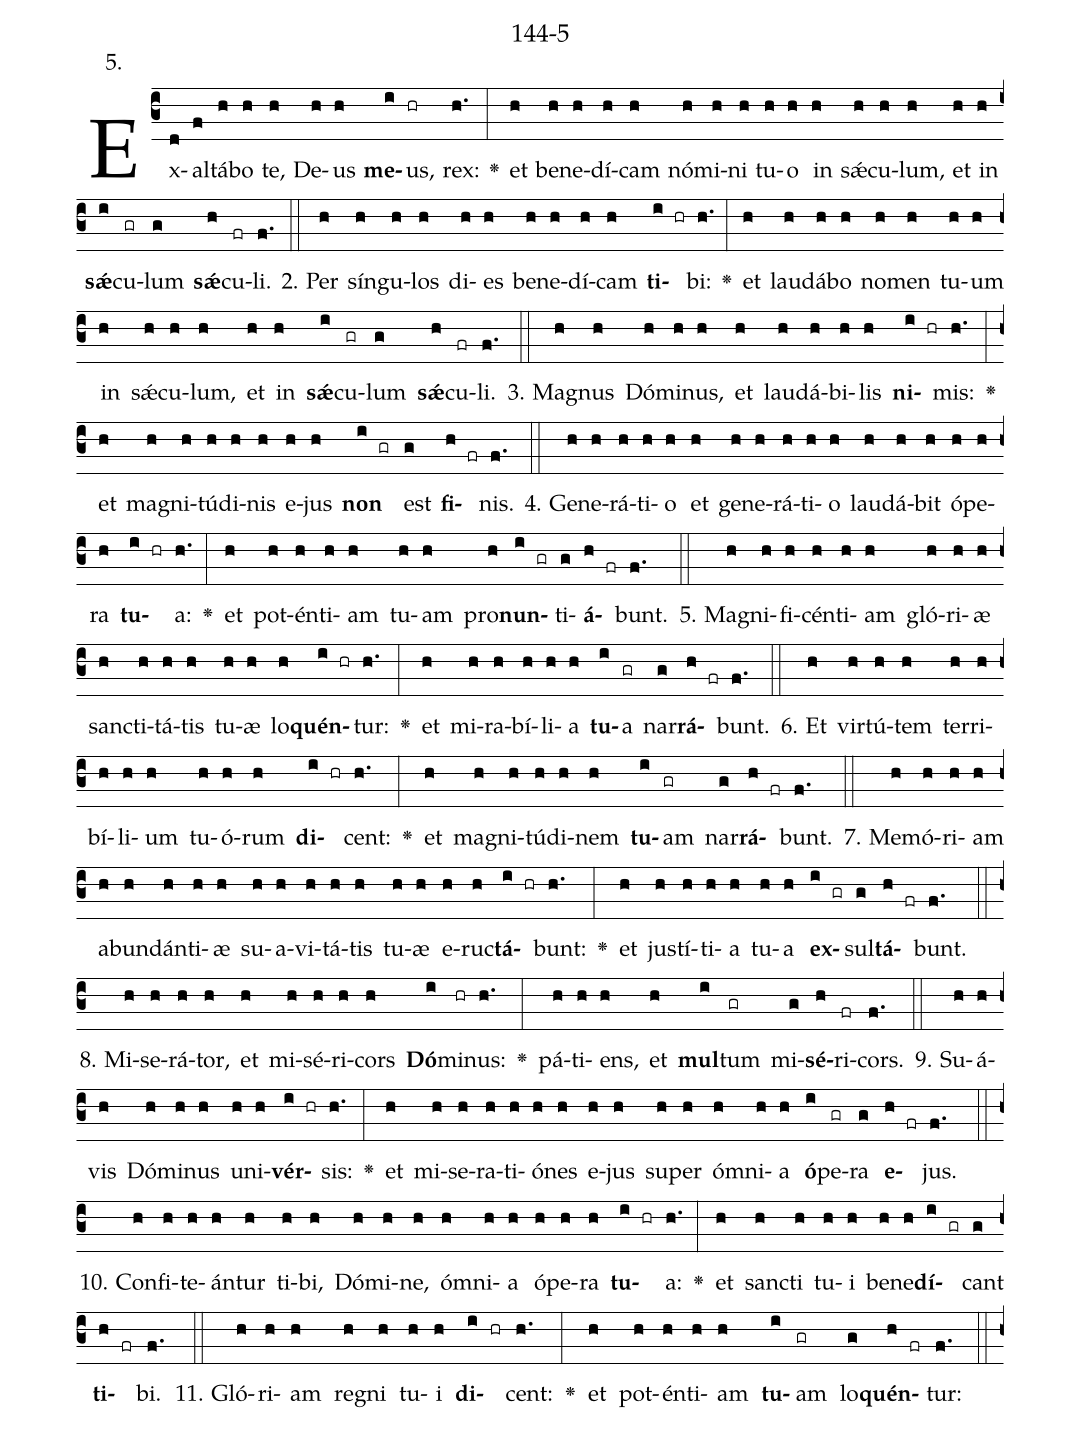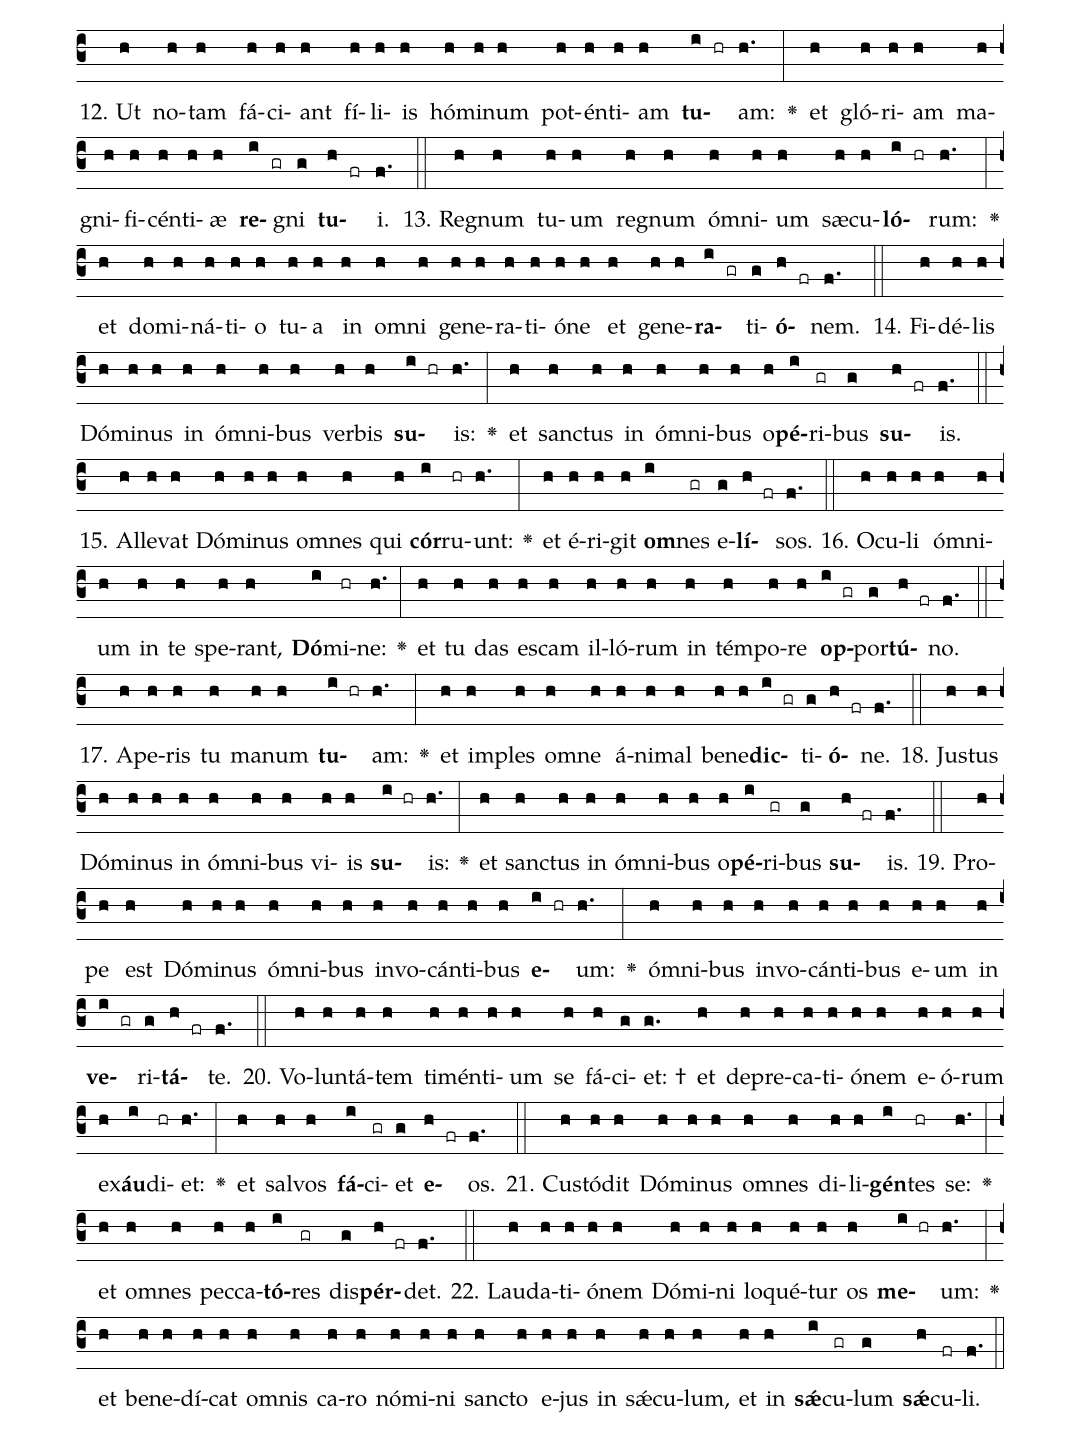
name: 144-5;
annotation: 5.;
%%
(c3)Ex(d)al(f)tá(h)bo(h) te,(h) De(h)us(h) <b>me</b>(i)us,(hr) rex:(h.) <v>\greheightstar</v>(:) et(h) be(h)ne(h)dí(h)cam(h) nó(h)mi(h)ni(h) tu(h)o(h) in(h) sǽ(h)cu(h)lum,(h) et(h) in(h) <b>sǽ</b>(i)cu(gr)lum(g) <b>sǽ</b>(h)cu(fr)li.(f.) (::)
2. Per(h) sín(h)gu(h)los(h) di(h)es(h) be(h)ne(h)dí(h)cam(h) <b>ti</b>(i hr)bi:(h.) <v>\greheightstar</v>(:) et(h) lau(h)dá(h)bo(h) no(h)men(h) tu(h)um(h) in(h) sǽ(h)cu(h)lum,(h) et(h) in(h) <b>sǽ</b>(i)cu(gr)lum(g) <b>sǽ</b>(h)cu(fr)li.(f.) (::)
3. Ma(h)gnus(h) Dó(h)mi(h)nus,(h) et(h) lau(h)dá(h)bi(h)lis(h) <b>ni</b>(i hr)mis:(h.) <v>\greheightstar</v>(:) et(h) ma(h)gni(h)tú(h)di(h)nis(h) e(h)jus(h) <b>non</b>(i gr) est(g) <b>fi</b>(h fr)nis.(f.) (::)
4. Ge(h)ne(h)rá(h)ti(h)o(h) et(h) ge(h)ne(h)rá(h)ti(h)o(h) lau(h)dá(h)bit(h) ó(h)pe(h)ra(h) <b>tu</b>(i hr)a:(h.) <v>\greheightstar</v>(:) et(h) pot(h)én(h)ti(h)am(h) tu(h)am(h) pro(h)<b>nun</b>(i gr)ti(g)<b>á</b>(h fr)bunt.(f.) (::)
5. Ma(h)gni(h)fi(h)cén(h)ti(h)am(h) gló(h)ri(h)æ(h) sanc(h)ti(h)tá(h)tis(h) tu(h)æ(h) lo(h)<b>quén</b>(i hr)tur:(h.) <v>\greheightstar</v>(:) et(h) mi(h)ra(h)bí(h)li(h)a(h) <b>tu</b>(i)a(gr) nar(g)<b>rá</b>(h fr)bunt.(f.) (::)
6. Et(h) vir(h)tú(h)tem(h) ter(h)ri(h)bí(h)li(h)um(h) tu(h)ó(h)rum(h) <b>di</b>(i hr)cent:(h.) <v>\greheightstar</v>(:) et(h) ma(h)gni(h)tú(h)di(h)nem(h) <b>tu</b>(i)am(gr) nar(g)<b>rá</b>(h fr)bunt.(f.) (::)
7. Me(h)mó(h)ri(h)am(h) ab(h)un(h)dán(h)ti(h)æ(h) su(h)a(h)vi(h)tá(h)tis(h) tu(h)æ(h) e(h)ruc(h)<b>tá</b>(i hr)bunt:(h.) <v>\greheightstar</v>(:) et(h) jus(h)tí(h)ti(h)a(h) tu(h)a(h) <b>ex</b>(i gr)sul(g)<b>tá</b>(h fr)bunt.(f.) (::)
8. Mi(h)se(h)rá(h)tor,(h) et(h) mi(h)sé(h)ri(h)cors(h) <b>Dó</b>(i)mi(hr)nus:(h.) <v>\greheightstar</v>(:) pá(h)ti(h)ens,(h) et(h) <b>mul</b>(i)tum(gr) mi(g)<b>sé</b>(h)ri(fr)cors.(f.) (::)
9. Su(h)á(h)vis(h) Dó(h)mi(h)nus(h) u(h)ni(h)<b>vér</b>(i hr)sis:(h.) <v>\greheightstar</v>(:) et(h) mi(h)se(h)ra(h)ti(h)ó(h)nes(h) e(h)jus(h) su(h)per(h) óm(h)ni(h)a(h) <b>ó</b>(i)pe(gr)ra(g) <b>e</b>(h fr)jus.(f.) (::)
10. Con(h)fi(h)te(h)án(h)tur(h) ti(h)bi,(h) Dó(h)mi(h)ne,(h) óm(h)ni(h)a(h) ó(h)pe(h)ra(h) <b>tu</b>(i hr)a:(h.) <v>\greheightstar</v>(:) et(h) sanc(h)ti(h) tu(h)i(h) be(h)ne(h)<b>dí</b>(i gr)cant(g) <b>ti</b>(h fr)bi.(f.) (::)
11. Gló(h)ri(h)am(h) re(h)gni(h) tu(h)i(h) <b>di</b>(i hr)cent:(h.) <v>\greheightstar</v>(:) et(h) pot(h)én(h)ti(h)am(h) <b>tu</b>(i)am(gr) lo(g)<b>quén</b>(h fr)tur:(f.) (::)
12. Ut(h) no(h)tam(h) fá(h)ci(h)ant(h) fí(h)li(h)is(h) hó(h)mi(h)num(h) pot(h)én(h)ti(h)am(h) <b>tu</b>(i hr)am:(h.) <v>\greheightstar</v>(:) et(h) gló(h)ri(h)am(h) ma(h)gni(h)fi(h)cén(h)ti(h)æ(h) <b>re</b>(i gr)gni(g) <b>tu</b>(h fr)i.(f.) (::)
13. Re(h)gnum(h) tu(h)um(h) re(h)gnum(h) óm(h)ni(h)um(h) sæ(h)cu(h)<b>ló</b>(i hr)rum:(h.) <v>\greheightstar</v>(:) et(h) do(h)mi(h)ná(h)ti(h)o(h) tu(h)a(h) in(h) om(h)ni(h) ge(h)ne(h)ra(h)ti(h)ó(h)ne(h) et(h) ge(h)ne(h)<b>ra</b>(i gr)ti(g)<b>ó</b>(h fr)nem.(f.) (::)
14. Fi(h)dé(h)lis(h) Dó(h)mi(h)nus(h) in(h) óm(h)ni(h)bus(h) ver(h)bis(h) <b>su</b>(i hr)is:(h.) <v>\greheightstar</v>(:) et(h) sanc(h)tus(h) in(h) óm(h)ni(h)bus(h) o(h)<b>pé</b>(i)ri(gr)bus(g) <b>su</b>(h fr)is.(f.) (::)
15. Al(h)le(h)vat(h) Dó(h)mi(h)nus(h) om(h)nes(h) qui(h) <b>cór</b>(i)ru(hr)unt:(h.) <v>\greheightstar</v>(:) et(h) é(h)ri(h)git(h) <b>om</b>(i)nes(gr) e(g)<b>lí</b>(h fr)sos.(f.) (::)
16. O(h)cu(h)li(h) óm(h)ni(h)um(h) in(h) te(h) spe(h)rant,(h) <b>Dó</b>(i)mi(hr)ne:(h.) <v>\greheightstar</v>(:) et(h) tu(h) das(h) es(h)cam(h) il(h)ló(h)rum(h) in(h) tém(h)po(h)re(h) <b>op</b>(i gr)por(g)<b>tú</b>(h fr)no.(f.) (::)
17. A(h)pe(h)ris(h) tu(h) ma(h)num(h) <b>tu</b>(i hr)am:(h.) <v>\greheightstar</v>(:) et(h) im(h)ples(h) om(h)ne(h) á(h)ni(h)mal(h) be(h)ne(h)<b>dic</b>(i gr)ti(g)<b>ó</b>(h fr)ne.(f.) (::)
18. Jus(h)tus(h) Dó(h)mi(h)nus(h) in(h) óm(h)ni(h)bus(h) vi(h)is(h) <b>su</b>(i hr)is:(h.) <v>\greheightstar</v>(:) et(h) sanc(h)tus(h) in(h) óm(h)ni(h)bus(h) o(h)<b>pé</b>(i)ri(gr)bus(g) <b>su</b>(h fr)is.(f.) (::)
19. Pro(h)pe(h) est(h) Dó(h)mi(h)nus(h) óm(h)ni(h)bus(h) in(h)vo(h)cán(h)ti(h)bus(h) <b>e</b>(i hr)um:(h.) <v>\greheightstar</v>(:) óm(h)ni(h)bus(h) in(h)vo(h)cán(h)ti(h)bus(h) e(h)um(h) in(h) <b>ve</b>(i gr)ri(g)<b>tá</b>(h fr)te.(f.) (::)
20. Vo(h)lun(h)tá(h)tem(h) ti(h)mén(h)ti(h)um(h) se(h) fá(h)ci(g)et: †(g.) et(h) de(h)pre(h)ca(h)ti(h)ó(h)nem(h) e(h)ó(h)rum(h) ex(h)<b>áu</b>(i)di(hr)et:(h.) <v>\greheightstar</v>(:) et(h) sal(h)vos(h) <b>fá</b>(i)ci(gr)et(g) <b>e</b>(h fr)os.(f.) (::)
21. Cus(h)tó(h)dit(h) Dó(h)mi(h)nus(h) om(h)nes(h) di(h)li(h)<b>gén</b>(i)tes(hr) se:(h.) <v>\greheightstar</v>(:) et(h) om(h)nes(h) pec(h)ca(h)<b>tó</b>(i)res(gr) dis(g)<b>pér</b>(h fr)det.(f.) (::)
22. Lau(h)da(h)ti(h)ó(h)nem(h) Dó(h)mi(h)ni(h) lo(h)qué(h)tur(h) os(h) <b>me</b>(i hr)um:(h.) <v>\greheightstar</v>(:) et(h) be(h)ne(h)dí(h)cat(h) om(h)nis(h) ca(h)ro(h) nó(h)mi(h)ni(h) sanc(h)to(h) e(h)jus(h) in(h) sǽ(h)cu(h)lum,(h) et(h) in(h) <b>sǽ</b>(i)cu(gr)lum(g) <b>sǽ</b>(h)cu(fr)li.(f.) (::)
